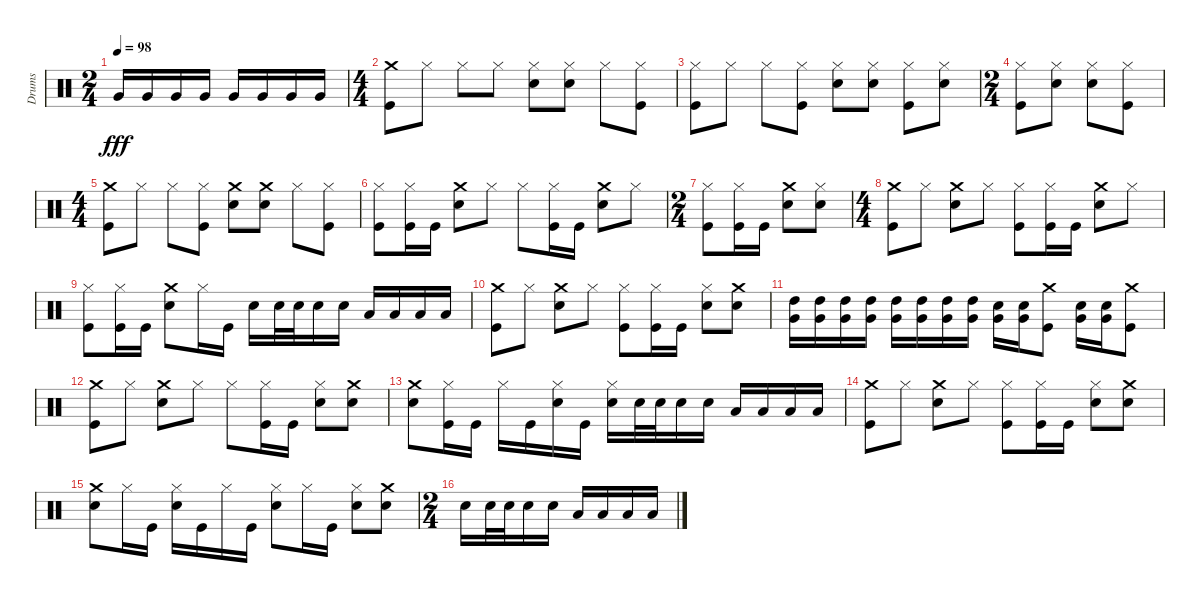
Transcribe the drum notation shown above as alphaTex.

\track ("Drums" "Drums") {instrument percussion}
\staff {score}
\articulation defaults
\ts (2 4)
\tempo 98
\clef neutral
\ks c "Very Low Tom (hit)".16{dy fff} "Very Low Tom (hit)".16 "Very Low Tom (hit)".16 "Very Low Tom (hit)".16 "Very Low Tom (hit)".16 "Very Low Tom (hit)".16 "Very Low Tom (hit)".16 "Very Low Tom (hit)".16
|
\ts (4 4)
("Crash medium (hit)" "Kick (hit)").8 "Hi-Hat (closed)".8 "Hi-Hat (closed)".8 "Hi-Hat (closed)".8 ("Hi-Hat (closed)" "Snare (hit) 2").8 ("Snare (hit) 2" "Hi-Hat (closed)").8 "Hi-Hat (closed)".8 ("Kick (hit)" "Hi-Hat (closed)").8 |
("Hi-Hat (closed)" "Kick (hit)").8 "Hi-Hat (closed)".8 "Hi-Hat (closed)".8 ("Hi-Hat (closed)" "Kick (hit)").8 ("Snare (hit) 2" "Hi-Hat (closed)").8 ("Snare (hit) 2" "Hi-Hat (closed)").8 ("Hi-Hat (closed)" "Kick (hit)").8 ("Snare (hit) 2" "Hi-Hat (closed)").8 |
\ts (2 4)
("Kick (hit)" "Hi-Hat (closed)").8 ("Snare (hit) 2" "Hi-Hat (closed)").8 ("Snare (hit) 2" "Hi-Hat (closed)").8 ("Kick (hit)" "Hi-Hat (closed)").8 |
\ts (4 4)
("Crash medium (hit)" "Kick (hit)").8 "Hi-Hat (closed)".8 "Hi-Hat (closed)".8 ("Kick (hit)" "Hi-Hat (closed)").8 ("Crash medium (hit)" "Snare (hit) 2").8 ("Crash medium (hit)" "Snare (hit) 2").8 "Hi-Hat (closed)".8 ("Kick (hit)" "Hi-Hat (closed)").8 |
("Hi-Hat (closed)" "Kick (hit)").8 ("Hi-Hat (closed)" "Kick (hit)").16 "Kick (hit)".16 ("Crash medium (hit)" "Snare (hit) 2").8 "Hi-Hat (closed)".8 "Hi-Hat (closed)".8 ("Hi-Hat (closed)" "Kick (hit)").16 "Kick (hit)".16 ("Crash medium (hit)" "Snare (hit) 2").8 "Hi-Hat (closed)".8 |
\ts (2 4)
("Hi-Hat (closed)" "Kick (hit)").8 ("Hi-Hat (closed)" "Kick (hit)").16 "Kick (hit)".16 ("Crash medium (hit)" "Snare (hit) 2").8 ("Hi-Hat (closed)" "Snare (hit) 2").8 |
\ts (4 4)
("Crash medium (hit)" "Kick (hit)").8 "Hi-Hat (closed)".8 ("Crash medium (hit)" "Snare (hit) 2").8 "Hi-Hat (closed)".8 ("Kick (hit)" "Hi-Hat (closed)").8 ("Kick (hit)" "Hi-Hat (closed)").16 "Kick (hit)".16 ("Crash medium (hit)" "Snare (hit) 2").8 "Hi-Hat (closed)".8 |
("Hi-Hat (closed)" "Kick (hit)").8 ("Hi-Hat (closed)" "Kick (hit)").16 "Kick (hit)".16 ("Crash medium (hit)" "Snare (hit) 2").8 "Hi-Hat (closed)".16 "Kick (hit)".16 "Snare (hit) 2".16 "Snare (hit) 2".32 "Snare (hit) 2".32 "Snare (hit) 2".16 "Snare (hit) 2".16 "Low Tom (hit)".16 "Low Tom (hit)".16 "Low Tom (hit)".16 "Low Tom (hit)".16 |
("Crash medium (hit)" "Kick (hit)").8 "Hi-Hat (closed)".8 ("Crash medium (hit)" "Snare (hit) 2").8 "Hi-Hat (closed)".8 ("Hi-Hat (closed)" "Kick (hit)").8 ("Hi-Hat (closed)" "Kick (hit)").16 "Kick (hit)".16 ("Snare (hit) 2" "Hi-Hat (closed)").8 ("Crash medium (hit)" "Snare (hit) 2").8 |
("High Tom (hit)" "Very Low Tom (hit)").16 ("High Tom (hit)" "Very Low Tom (hit)").16 ("High Tom (hit)" "Very Low Tom (hit)").16 ("High Tom (hit)" "Very Low Tom (hit)").16 ("High Tom (hit)" "Very Low Tom (hit)").16 ("High Tom (hit)" "Very Low Tom (hit)").16 ("High Tom (hit)" "Very Low Tom (hit)").16 ("High Tom (hit)" "Very Low Tom (hit)").16 ("Snare (hit) 2" "Very Low Tom (hit)").16 ("Snare (hit) 2" "Very Low Tom (hit)").16 ("Kick (hit)" "Crash medium (hit)").8 ("Snare (hit) 2" "Very Low Tom (hit)").16 ("Snare (hit) 2" "Very Low Tom (hit)").16 ("Crash medium (hit)" "Kick (hit)").8 |
("Kick (hit)" "Crash medium (hit)").8 "Hi-Hat (closed)".8 ("Crash medium (hit)" "Snare (hit) 2").8 "Hi-Hat (closed)".8 "Hi-Hat (closed)".8 ("Hi-Hat (closed)" "Kick (hit)").16 "Kick (hit)".16 ("Snare (hit) 2" "Hi-Hat (closed)").8 ("Crash medium (hit)" "Snare (hit) 2").8 |
("Snare (hit) 2" "Crash medium (hit)").8 ("Hi-Hat (closed)" "Kick (hit)").16 "Kick (hit)".16 "Hi-Hat (closed)".16 "Kick (hit)".16 ("Snare (hit) 2" "Hi-Hat (closed)").16 "Kick (hit)".16 ("Snare (hit) 2" "Hi-Hat (closed)").16 "Snare (hit) 2".32 "Snare (hit) 2".32 "Snare (hit) 2".16 "Snare (hit) 2".16 "Low Tom (hit)".16 "Low Tom (hit)".16 "Low Tom (hit)".16 "Low Tom (hit)".16 |
("Crash medium (hit)" "Kick (hit)").8 "Hi-Hat (closed)".8 ("Crash medium (hit)" "Snare (hit) 2").8 "Hi-Hat (closed)".8 ("Kick (hit)" "Hi-Hat (closed)").8 ("Kick (hit)" "Hi-Hat (closed)").16 "Kick (hit)".16 ("Snare (hit) 2" "Hi-Hat (closed)").8 ("Crash medium (hit)" "Snare (hit) 2").8 |
("Snare (hit) 2" "Crash medium (hit)").8 "Hi-Hat (closed)".16 "Kick (hit)".16 ("Snare (hit) 2" "Hi-Hat (closed)").16 "Kick (hit)".16 "Hi-Hat (closed)".16 "Kick (hit)".16 ("Hi-Hat (closed)" "Snare (hit) 2").8 "Hi-Hat (closed)".16 "Kick (hit)".16 ("Snare (hit) 2" "Hi-Hat (closed)").8 ("Crash medium (hit)" "Snare (hit) 2").8 |
\ts (2 4)
"Snare (hit) 2".16 "Snare (hit) 2".32 "Snare (hit) 2".32 "Snare (hit) 2".16 "Snare (hit) 2".16 "Low Tom (hit)".16 "Low Tom (hit)".16 "Low Tom (hit)".16 "Low Tom (hit)".16
